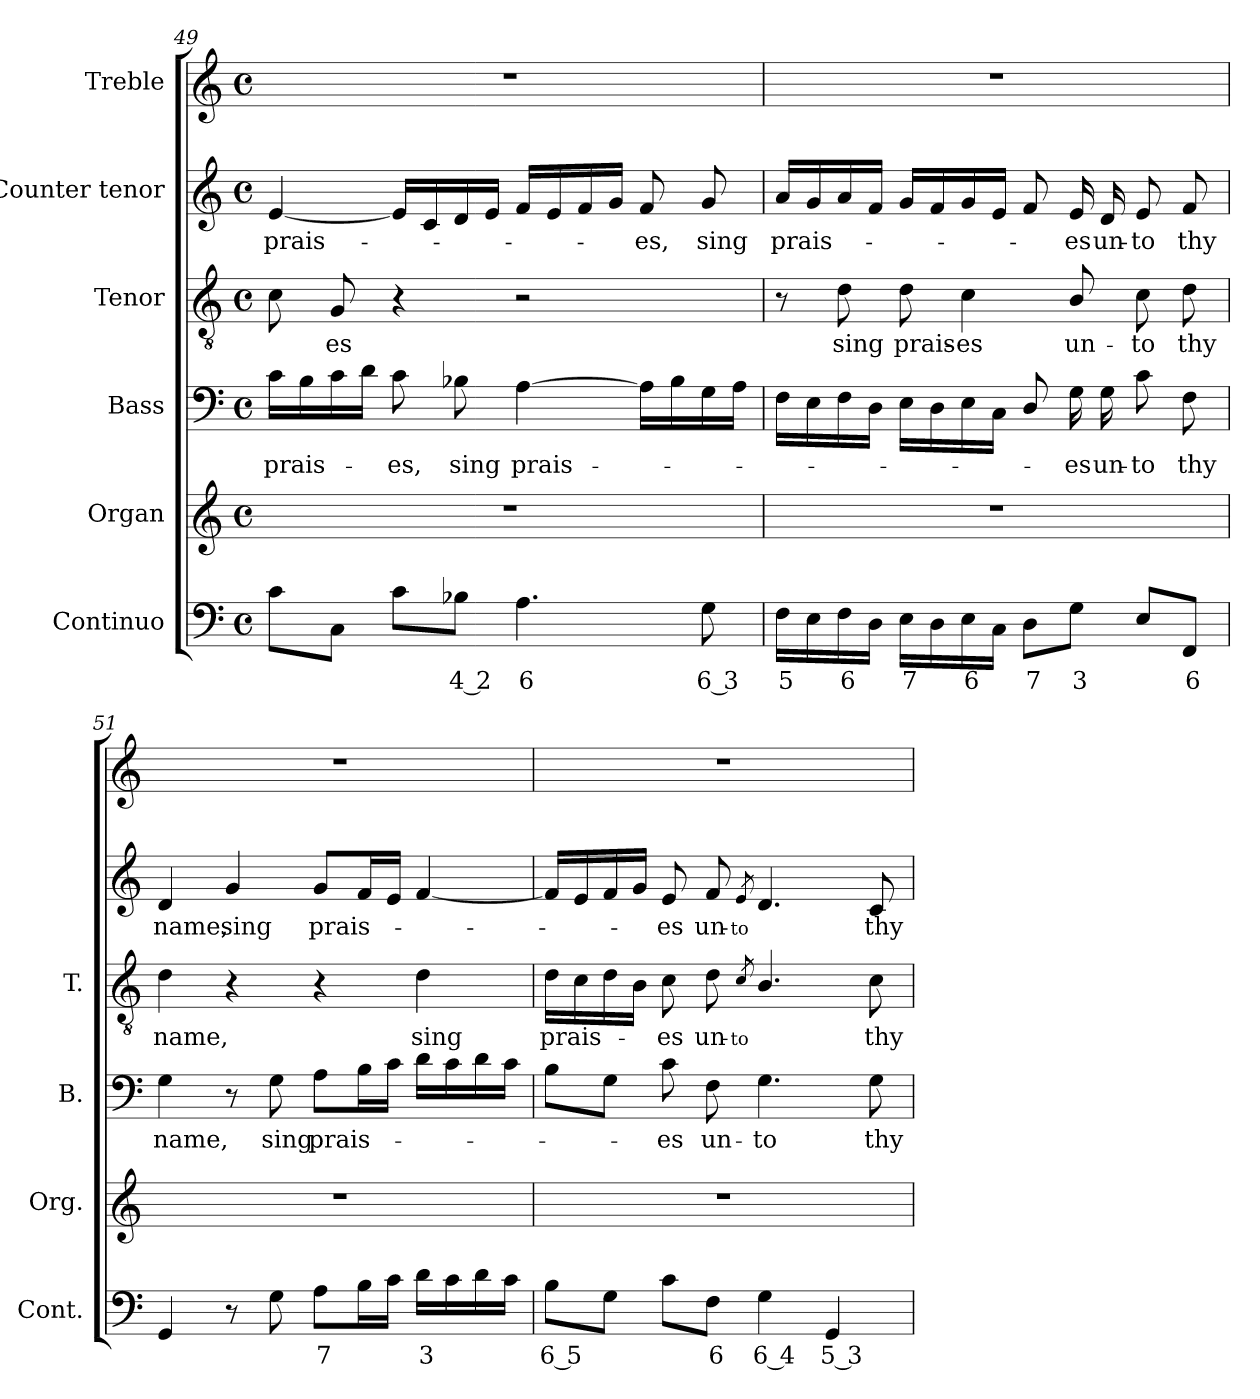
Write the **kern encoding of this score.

**kern	**text	**kern	**kern	**text	**kern	**text	**kern	**text	**kern
*part6	*part6	*part5	*part4	*part4	*part3	*part3	*part2	*part2	*part1
*staff6	*staff6	*staff5	*staff4	*staff4	*staff3	*staff3	*staff2	*staff2	*staff1
*I"Continuo	*	*I"Organ	*I"Bass	*	*I"Tenor	*	*I"Counter tenor	*	*I"Treble
*I'Cont.	*	*I'Org.	*I'B.	*	*I'T.	*	*	*	*
*clefF4	*	*clefG2	*clefF4	*	*clefGv2	*	*clefG2	*	*clefG2
*	*	*	*	*	*ITrd7c12	*	*	*	*
*k[]	*	*k[]	*k[]	*	*k[]	*	*k[]	*	*k[]
*C:	*	*C:	*C:	*	*C:	*	*C:	*	*C:
*M4/4	*	*M4/4	*M4/4	*	*M4/4	*	*M4/4	*	*M4/4
*met(c)	*	*met(c)	*met(c)	*	*met(c)	*	*met(c)	*	*met(c)
=49	=49	=49	=49	=49	=49	=49	=49	=49	=49
!	!	!	!	!LO:LY:b:color=#000000	!	!	!	!	!
!	!	!	!	!	!	!	!	!LO:LY:b:color=#000000	!
8ci\L	.	1r	16ci\LL	prais-	8Ci\	.	[4ei/	prais-	1r
.	.	.	16Bi\	.	.	.	.	.	.
!	!	!	!	!	!	!LO:LY:b:color=#000000	!	!	!
8Ci\J	.	.	16ci\	.	8GGi/	-es	.	.	.
.	.	.	16di\JJ	.	.	.	.	.	.
!	!	!	!	!LO:LY:b:color=#000000	!	!	!	!	!
8ci\L	.	.	8ci\	-es,	4r	.	16ei/LL]	.	.
.	.	.	.	.	.	.	16ci/	.	.
!	!LO:LY:b:color=#000000	!	!	!	!	!	!	!	!
!	!	!	!	!LO:LY:b:color=#000000	!	!	!	!	!
8B-Xi\J	4 2	.	8B-Xi\	sing	.	.	16di/	.	.
.	.	.	.	.	.	.	16ei/JJ	.	.
!	!LO:LY:b:color=#000000	!	!	!	!	!	!	!	!
!	!	!	!	!LO:LY:b:color=#000000	!	!	!	!	!
4.Ai\	6	.	[4Ai\	prais-	2r	.	16fi/LL	.	.
.	.	.	.	.	.	.	16ei/	.	.
.	.	.	.	.	.	.	16fi/	.	.
.	.	.	.	.	.	.	16gi/JJ	.	.
!	!	!	!	!	!	!	!	!LO:LY:b:color=#000000	!
.	.	.	16Ai\LL]	.	.	.	8fi/	-es,	.
.	.	.	16B-i\	.	.	.	.	.	.
!	!LO:LY:b:color=#000000	!	!	!	!	!	!	!	!
!	!	!	!	!	!	!	!	!LO:LY:b:color=#000000	!
8Gi\	6 3	.	16Gi\	.	.	.	8gi/	sing	.
.	.	.	16Ai\JJ	.	.	.	.	.	.
=50	=50	=50	=50	=50	=50	=50	=50	=50	=50
!	!LO:LY:b:color=#000000	!	!	!	!	!	!	!	!
!	!	!	!	!	!	!	!	!LO:LY:b:color=#000000	!
16Fi\LL	5	1r	16Fi\LL	.	8r	.	16ai/LL	prais-	1r
16Ei\	.	.	16Ei\	.	.	.	16gi/	.	.
!	!LO:LY:b:color=#000000	!	!	!	!	!	!	!	!
!	!	!	!	!	!	!LO:LY:b:color=#000000	!	!	!
16Fi\	6	.	16Fi\	.	8Di\	sing	16ai/	.	.
16Di\JJ	.	.	16Di\JJ	.	.	.	16fi/JJ	.	.
!	!LO:LY:b:color=#000000	!	!	!	!	!	!	!	!
!	!	!	!	!	!	!LO:LY:b:color=#000000	!	!	!
16Ei\LL	7	.	16Ei\LL	.	8Di\	prais-	16gi/LL	.	.
16Di\	.	.	16Di\	.	.	.	16fi/	.	.
!	!LO:LY:b:color=#000000	!	!	!	!	!	!	!	!
!	!	!	!	!	!	!LO:LY:b:color=#000000	!	!	!
16Ei\	6	.	16Ei\	.	4Ci\	-es	16gi/	.	.
16Ci\JJ	.	.	16Ci\JJ	.	.	.	16ei/JJ	.	.
!	!LO:LY:b:color=#000000	!	!	!	!	!	!	!	!
8Di\L	7	.	8Di/	.	.	.	8fi/	.	.
!	!LO:LY:b:color=#000000	!	!	!	!	!	!	!	!
!	!	!	!	!LO:LY:b:color=#000000	!	!	!	!	!
!	!	!	!	!	!	!LO:LY:b:color=#000000	!	!	!
!	!	!	!	!	!	!	!	!LO:LY:b:color=#000000	!
8Gi\J	3	.	16Gi\	-es	8BBi/	un-	16ei/	-es	.
!	!	!	!	!LO:LY:b:color=#000000	!	!	!	!	!
!	!	!	!	!	!	!	!	!LO:LY:b:color=#000000	!
.	.	.	16Gi\	un-	.	.	16di/	un-	.
!	!	!	!	!LO:LY:b:color=#000000	!	!	!	!	!
!	!	!	!	!	!	!LO:LY:b:color=#000000	!	!	!
!	!	!	!	!	!	!	!	!LO:LY:b:color=#000000	!
8Ei/L	.	.	8ci\	-to	8Ci\	-to	8ei/	-to	.
!	!LO:LY:b:color=#000000	!	!	!	!	!	!	!	!
!	!	!	!	!LO:LY:b:color=#000000	!	!	!	!	!
!	!	!	!	!	!	!LO:LY:b:color=#000000	!	!	!
!	!	!	!	!	!	!	!	!LO:LY:b:color=#000000	!
8FFi/J	6	.	8Fi\	thy	8Di\	thy	8fi/	thy	.
!!LO:LB:g=z
=51	=51	=51	=51	=51	=51	=51	=51	=51	=51
!	!	!	!	!LO:LY:b:color=#000000	!	!	!	!	!
!	!	!	!	!	!	!LO:LY:b:color=#000000	!	!	!
!	!	!	!	!	!	!	!	!LO:LY:b:color=#000000	!
4GGi/	.	1r	4Gi\	name,	4Di\	name,	4di/	name,	1r
!	!	!	!	!	!	!	!	!LO:LY:b:color=#000000	!
8r	.	.	8r	.	4r	.	4gi/	sing	.
!	!	!	!	!LO:LY:b:color=#000000	!	!	!	!	!
8Gi\	.	.	8Gi\	sing	.	.	.	.	.
!	!LO:LY:b:color=#000000	!	!	!	!	!	!	!	!
!	!	!	!	!LO:LY:b:color=#000000	!	!	!	!	!
!	!	!	!	!	!	!	!	!LO:LY:b:color=#000000	!
8Ai\L	7	.	8Ai\L	prais-	4r	.	8gi/L	prais-	.
16Bi\L	.	.	16Bi\L	.	.	.	16fi/L	.	.
16ci\JJ	.	.	16ci\JJ	.	.	.	16ei/JJ	.	.
!	!LO:LY:b:color=#000000	!	!	!	!	!	!	!	!
!	!	!	!	!	!	!LO:LY:b:color=#000000	!	!	!
16di\LL	3	.	16di\LL	.	4Di\	sing	[4fi/	.	.
16ci\	.	.	16ci\	.	.	.	.	.	.
16di\	.	.	16di\	.	.	.	.	.	.
16ci\JJ	.	.	16ci\JJ	.	.	.	.	.	.
=52	=52	=52	=52	=52	=52	=52	=52	=52	=52
!	!LO:LY:b:color=#000000	!	!	!	!	!	!	!	!
!	!	!	!	!	!	!LO:LY:b:color=#000000	!	!	!
8Bi\L	6 5	1r	8Bi\L	.	16Di\LL	prais-	16fi/LL]	.	1r
.	.	.	.	.	16Ci\	.	16ei/	.	.
8Gi\J	.	.	8Gi\J	.	16Di\	.	16fi/	.	.
.	.	.	.	.	16BBi\JJ	.	16gi/JJ	.	.
!	!	!	!	!LO:LY:b:color=#000000	!	!	!	!	!
!	!	!	!	!	!	!LO:LY:b:color=#000000	!	!	!
!	!	!	!	!	!	!	!	!LO:LY:b:color=#000000	!
8ci\L	.	.	8ci\	-es	8Ci\	-es	8ei/	-es	.
!	!LO:LY:b:color=#000000	!	!	!	!	!	!	!	!
!	!	!	!	!LO:LY:b:color=#000000	!	!	!	!	!
!	!	!	!	!	!	!LO:LY:b:color=#000000	!	!	!
!	!	!	!	!	!	!	!	!LO:LY:b:color=#000000	!
8Fi\J	6	.	8Fi\	un-	8Di\	un-	8fi/	un-	.
!	!	!	!	!	!	!	!	!LO:LY:b:color=#000000	!
!	!	!	!	!	!	!LO:LY:b:color=#000000	!	!	!
.	.	.	.	.	8qCi/	-to	8qei/	-to	.
!	!LO:LY:b:color=#000000	!	!	!	!	!	!	!	!
!	!	!	!	!LO:LY:b:color=#000000	!	!	!	!	!
4Gi\	6 4	.	4.Gi\	-to	4.BBi/	.	4.di/	.	.
!	!LO:LY:b:color=#000000	!	!	!	!	!	!	!	!
4GGi/	5 3	.	.	.	.	.	.	.	.
!	!	!	!	!LO:LY:b:color=#000000	!	!	!	!	!
!	!	!	!	!	!	!LO:LY:b:color=#000000	!	!	!
!	!	!	!	!	!	!	!	!LO:LY:b:color=#000000	!
.	.	.	8Gi\	thy	8Ci\	thy	8ci/	thy	.
=	=	=	=	=	=	=	=	=	=
*-	*-	*-	*-	*-	*-	*-	*-	*-	*-
